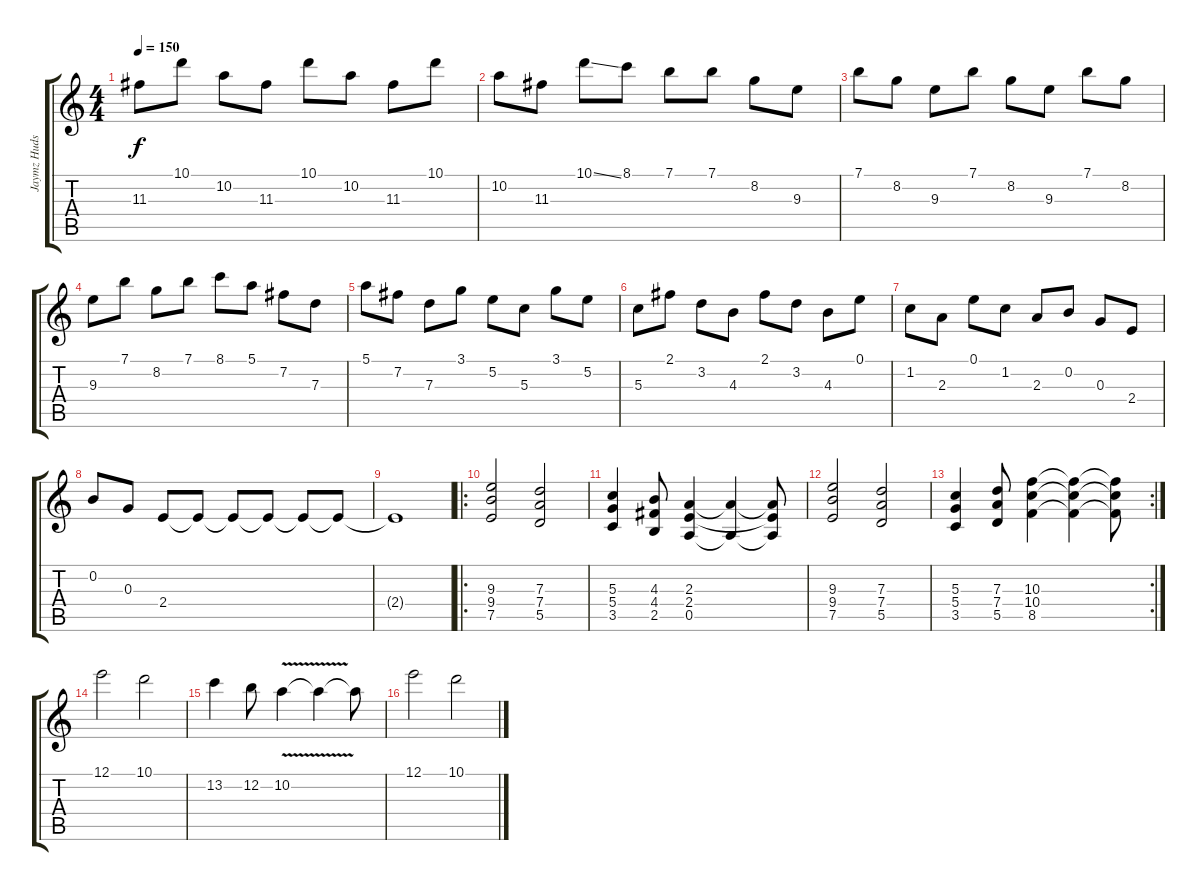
\track ("Jaymz Hudson" "Jaymz Huds") {instrument distortionguitar}
\staff {score tabs}
\tuning (E4 B3 G3 D3 A2 E2) {hide}
\ts (4 4)
\tempo 150
\clef g2
\ks c
11.3.8{dy f} 10.1.8 10.2.8 11.3.8 10.1.8 10.2.8 11.3.8 10.1.8 |
10.2.8 11.3.8 10.1{ss}.8 8.1.8 7.1.8 7.1.8 8.2.8 9.3.8 |
7.1.8 8.2.8 9.3.8 7.1.8 8.2.8 9.3.8 7.1.8 8.2.8 |
9.3.8 7.1.8 8.2.8 7.1.8 8.1.8 5.1.8 7.2.8 7.3.8 |
5.1.8 7.2.8 7.3.8 3.1.8 5.2.8 5.3.8 3.1.8 5.2.8 |
5.3.8 2.1.8 3.2.8 4.3.8 2.1.8 3.2.8 4.3.8 0.1.8 |
1.2.8 2.3.8 0.1.8 1.2.8 2.3.8 0.2.8 0.3.8 2.4.8 |
0.2.8 0.3.8 2.4.8 2.4{t}.8 2.4{t}.8 2.4{t}.8 2.4{t}.8 2.4{t}.8 |
2.4{t}.1 |
\ro
(9.3 9.4 7.5).2 (7.3 7.4 5.5).2 |
(5.3 5.4 3.5).4 (4.3 4.4 2.5).8 (2.3 2.4 0.5).4 (2.3{t} 0.5{t}).4 (2.3{t} 2.4{t} 0.5{t}).8 |
(9.3 9.4 7.5).2 (7.3 7.4 5.5).2 |
\rc 2
(5.3 5.4 3.5).4 (7.3 7.4 5.5).8 (10.3 10.4 8.5).4 (10.3{t} 10.4{t} 8.5{t}).4 (10.3{t} 10.4{t} 8.5{t}).8 |
12.1.2 10.1.2 |
13.2.4 12.2.8 10.2{v}.4 10.2{t}.4 10.2{t}.8 |
12.1.2 10.1.2
